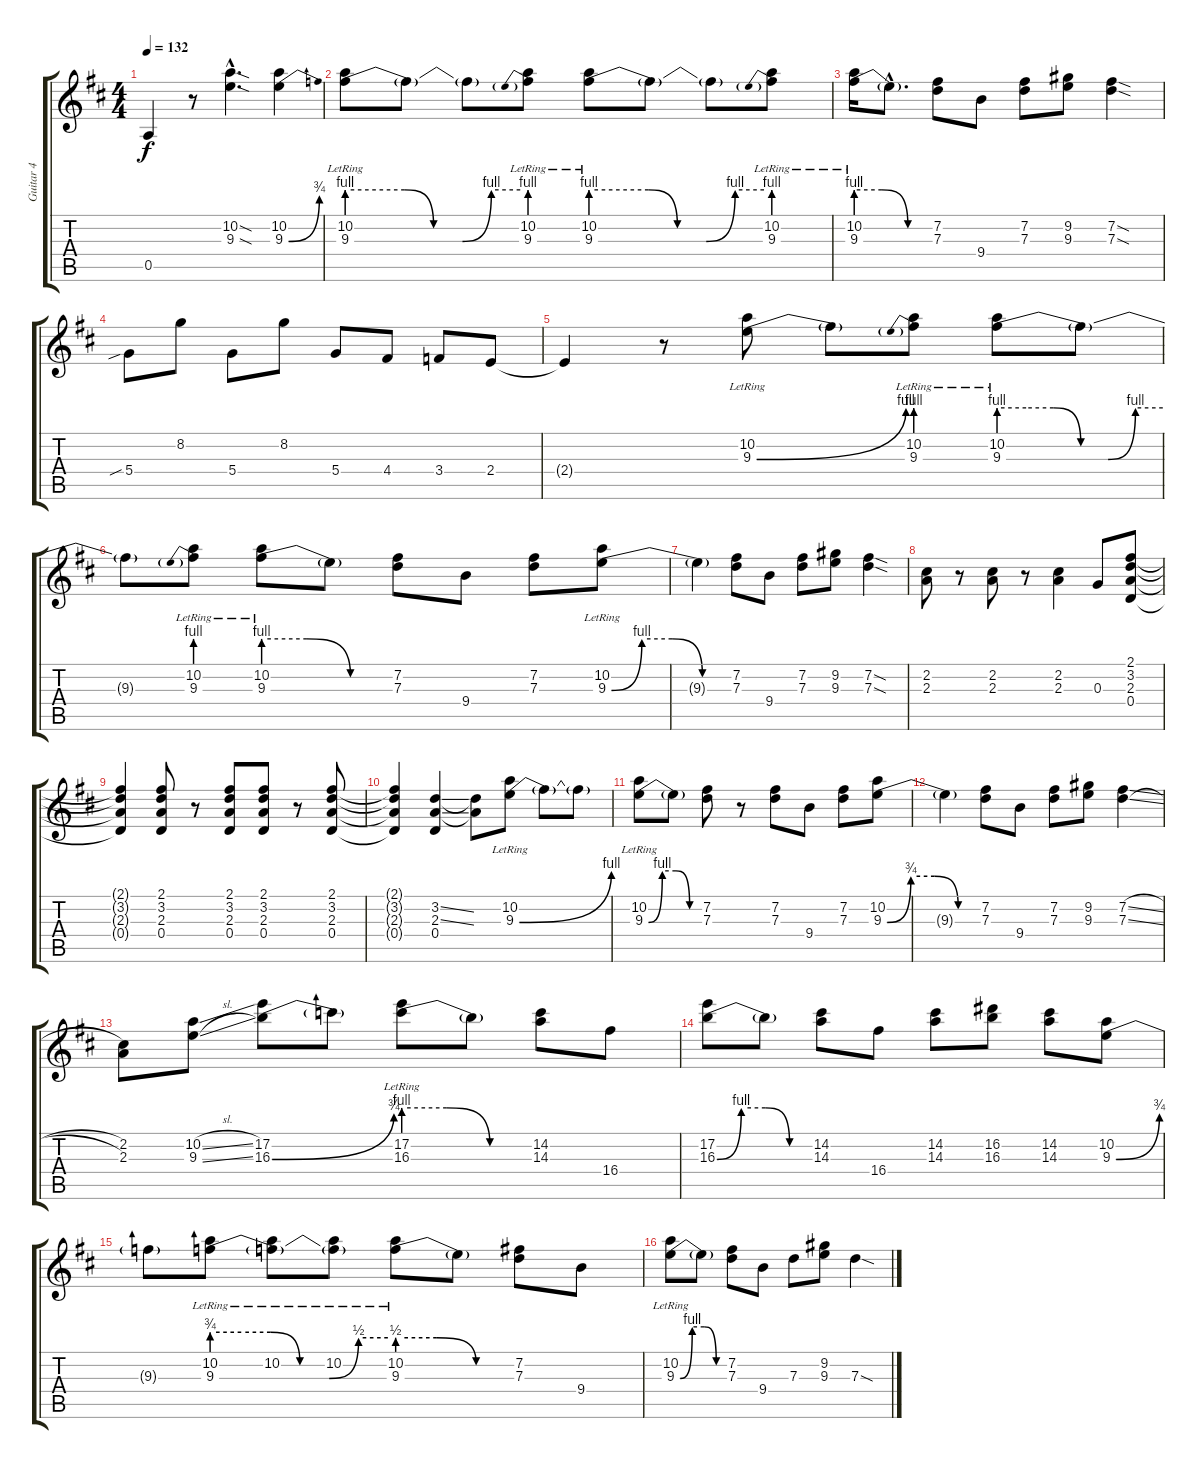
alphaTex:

\track ("Guitar 4" "Guitar 4") {instrument overdrivenguitar}
\staff {score tabs}
\tuning (E4 B3 G3 D3 A2 E2) {hide}
\ts (4 4)
\tempo 132
\clef g2
\ks d
0.5{t}.4{dy f} r.8 (10.2{sod hac} 9.3{sod hac}).4{d} (10.2 9.3{be (bend 0 0 60 3)}).4 |
(10.2{lr} 9.3{be (custom 0 4 10 4 20 4 30 0 40 0 50 4 60 4)}).8 9.3{t}.8 9.3{t}.8 (10.2{lr} 9.3{be (prebend 0 4 60 4)}).8 (10.2{lr} 9.3{be (custom 0 4 10 4 20 4 30 0 40 0 50 4 60 4)}).8 9.3{t}.8 9.3{t}.8 (10.2{lr} 9.3{be (prebend 0 4 60 4)}).8 |
(10.2{lr} 9.3{be (custom 0 4 20 4 40 0 60 0)}).16 9.3{hac t}.8{d} (7.2 7.3).8 9.4.8 (7.2 7.3).8 (9.2 9.3).8 (7.2{sod} 7.3{sod}).4 |
5.4{sib}.8 8.2.8 5.4.8 8.2.8 5.4.8 4.4.8 3.4.8 2.4.8 |
2.4{t}.4 r.8 (10.2{lr} 9.3{be (bend 0 0 60 4)}).8 9.3{t}.8 (10.2{lr} 9.3{be (prebend 0 4 60 4)}).8 (10.2{lr} 9.3{be (custom 0 4 10 4 20 4 30 0 40 0 50 4 60 4)}).8 9.3{t}.8 |
9.3{t}.8 (10.2{lr} 9.3{be (prebend 0 4 60 4)}).8 (10.2{lr} 9.3{be (custom 0 4 20 4 40 0 60 0)}).8 9.3{t}.8 (7.2 7.3).8 9.4.8 (7.2 7.3).8 (10.2{lr} 9.3{be (custom 0 0 15 4 30 4 45 0 60 0)}).8 |
9.3{t}.4 (7.2 7.3).8 9.4.8 (7.2 7.3).8 (9.2 9.3).8 (7.2{sod} 7.3{sod}).4 |
(2.2 2.3).8 r.8 (2.2 2.3).8 r.8 (2.2 2.3).4 0.3.8 (2.1 3.2 2.3 0.4).8 |
(2.1{t} 3.2{t} 2.3{t} 0.4{t}).4 (2.1 3.2 2.3 0.4).8 r.8 (2.1 3.2 2.3 0.4).8 (2.1 3.2 2.3 0.4).8 r.8 (2.1 3.2 2.3 0.4).8 |
(2.1{t} 3.2{t} 2.3{t} 0.4{t}).4 (3.2{ss} 2.3{ss} 0.4).4 (3.2{t} 2.3{t}).8 (10.2{lr} 9.3{be (bend 0 0 60 4)}).8 9.3{t}.8 9.3{t}.8 |
(10.2{lr} 9.3{be (custom 0 0 15 4 30 4 45 0 60 0)}).8 9.3{t}.8 (7.2 7.3).8 r.8 (7.2 7.3).8 9.4.8 (7.2 7.3).8 (10.2 9.3{be (custom 0 0 15 3 30 3 45 0 60 0)}).8 |
9.3{t}.4 (7.2 7.3).8 9.4.8 (7.2 7.3).8 (9.2 9.3).8 (7.2{sl} 7.3{sl}).4 |
(2.2 2.3).8 (10.2{sl} 9.3{sl}).8 (17.2 16.3{be (bend 0 0 60 3)}).8 16.3{t}.8 (17.2{lr} 16.3{be (custom 0 4 20 4 40 0 60 0)}).8 16.3{t}.8 (14.2 14.3).8 16.4.8 |
(17.2 16.3{be (custom 0 0 15 4 30 4 45 0 60 0)}).8 16.3{t}.8 (14.2 14.3).8 16.4.8 (14.2 14.3).8 (16.2 16.3).8 (14.2 14.3).8 (10.2 9.3{be (bend 0 0 60 3)}).8 |
9.3{t}.8 (10.2{lr} 9.3{be (custom 0 3 10 3 20 3 30 0 40 0 50 2 60 2)}).8 (10.2{lr} 9.3{t}).8 (10.2{lr} 9.3{t}).8 (10.2{lr} 9.3{be (custom 0 2 20 2 40 0 60 0)}).8 9.3{t}.8 (7.2 7.3).8 9.4.8 |
(10.2{lr} 9.3{be (custom 0 0 15 4 30 4 45 0 60 0)}).8 9.3{t}.8 (7.2 7.3).8 9.4.8 7.3.8 (9.2 9.3).8 7.3{sod}.4
